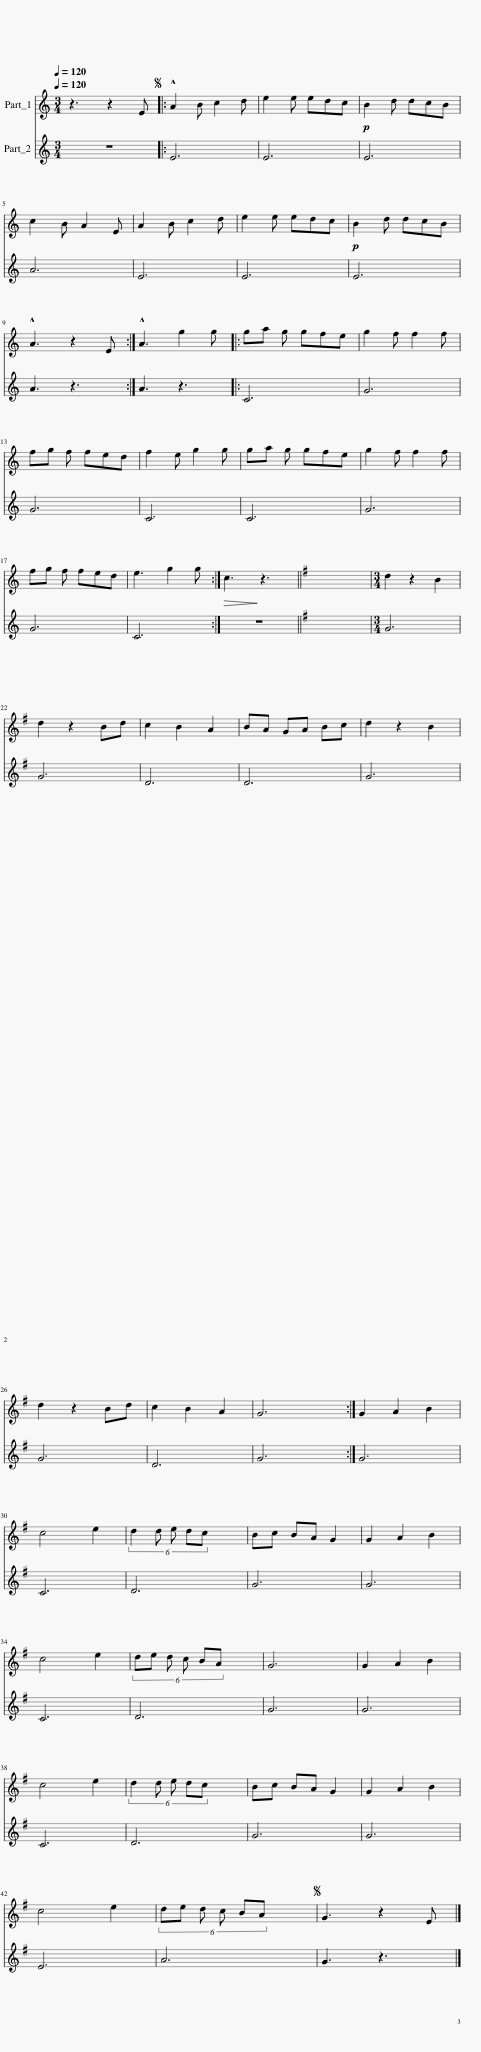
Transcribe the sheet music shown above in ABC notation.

X:1
%%score 1 2
L:1/8
Q:1/4=120
M:3/4
I:linebreak $
K:C
V:1 treble
V:2 treble
V:1
 z3 z2 E |:S !^!A2 B c2 d | e2 e edc |!p! B2 d dcB |$ c2 B A2 E | %5
 A2 B c2 d | e2 e edc |!p! B2 d dcB |$ !^!A3 z2 E :| !^!A3 g2 g |: %10
 ga g gfe | g2 f f2 f |$ fg f fed | f2 e g2 g | ga g gfe | %15
 g2 f f2 f |$ fg f fed | e3 g2 g :|!>(! c3!>)! z3 ||[K:G] x6 | %20
[M:3/4] d2 z2 B2 |$ d2 z2 Bd | c2 B2 A2 | BA GA Bc | d2 z2 B2 |$ %25
 d2 z2 Bd | c2 B2 A2 | G6 :| G2 A2 B2 |$ c4 e2 | %30
 (6:4:5d2 d e dc x2 | Bc BA G2 | G2 A2 B2 |$ c4 e2 | (6:4:6de d c BA x2 | %35
 G6 | G2 A2 B2 |$ c4 e2 | (6:4:5d2 d e dc x2 | Bc BA G2 | %40
 G2 A2 B2 |$ c4 e2 | (6:4:6de d c BA x2 |S G3 z2 E |] %44
V:2
 z6 |: E6 | E6 | E6 |$ A6 | %5
 E6 | E6 | E6 |$ A3 z3 :| A3 z3 |: %10
 C6 | G6 |$ G6 | C6 | C6 | %15
 G6 |$ G6 | C6 :| z6 ||[K:G] x6 | %20
[M:3/4] G6 |$ G6 | D6 | D6 | G6 |$ %25
 G6 | D6 | G6 :| G6 |$ C6 | %30
 D6 | G6 | G6 |$ C6 | D6 | %35
 G6 | G6 |$ C6 | D6 | G6 | %40
 G6 |$ E6 | A6 | G3 z3 |] %44
